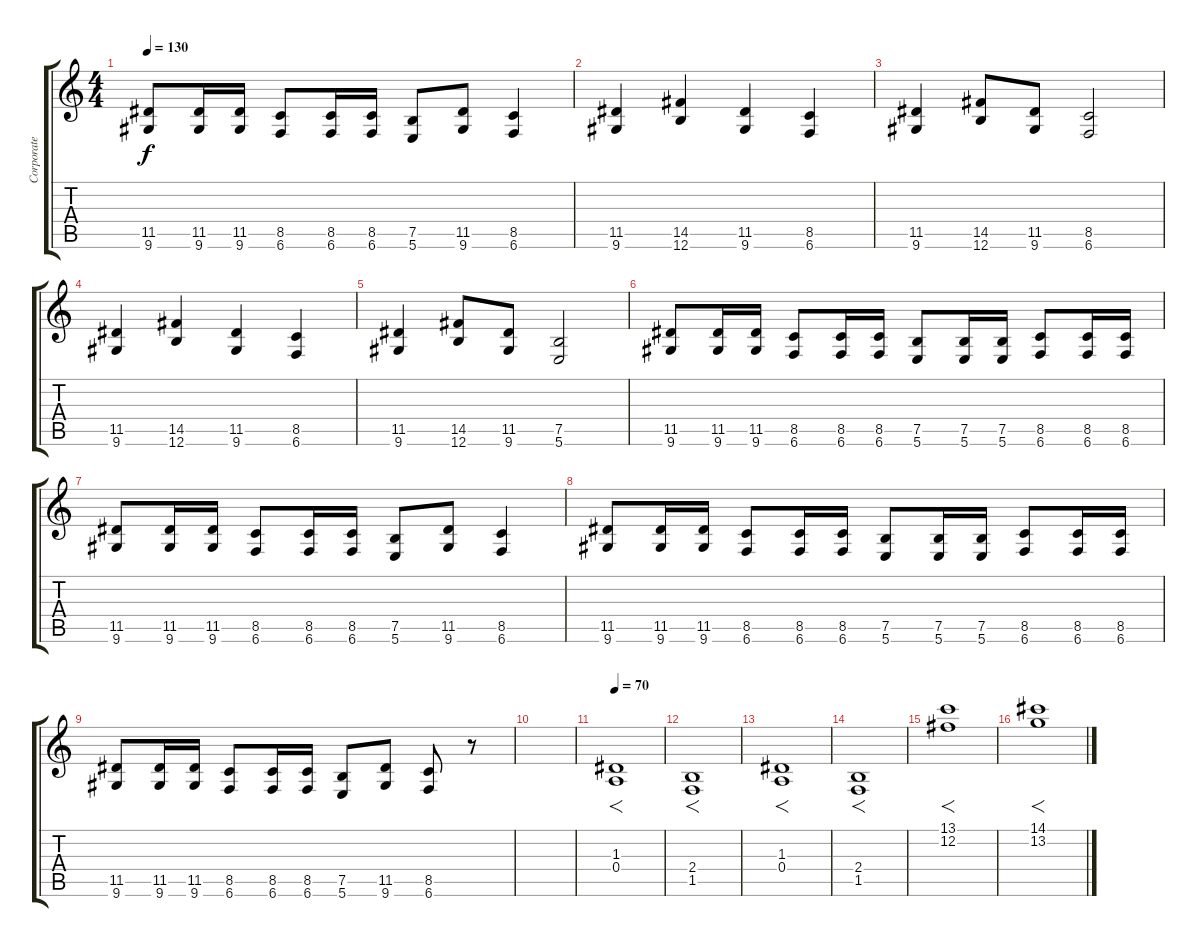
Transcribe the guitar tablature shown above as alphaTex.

\track ("Corporate Death (R)" "Corporate ") {instrument distortionguitar}
\staff {score tabs}
\tuning (B3 Gb3 D3 A2 E2 B1) {hide}
\ts (4 4)
\tempo 130
\clef g2
\ks c
(11.5 9.6).8{dy f} (11.5 9.6).16 (11.5 9.6).16 (8.5 6.6).8 (8.5 6.6).16 (8.5 6.6).16 (7.5 5.6).8 (11.5 9.6).8 (8.5 6.6).4 |
(11.5 9.6).4 (14.5 12.6).4 (11.5 9.6).4 (8.5 6.6).4 |
(11.5 9.6).4 (14.5 12.6).8 (11.5 9.6).8 (8.5 6.6).2 |
(11.5 9.6).4 (14.5 12.6).4 (11.5 9.6).4 (8.5 6.6).4 |
(11.5 9.6).4 (14.5 12.6).8 (11.5 9.6).8 (7.5 5.6).2 |
(11.5 9.6).8 (11.5 9.6).16 (11.5 9.6).16 (8.5 6.6).8 (8.5 6.6).16 (8.5 6.6).16 (7.5 5.6).8 (7.5 5.6).16 (7.5 5.6).16 (8.5 6.6).8 (8.5 6.6).16 (8.5 6.6).16 |
(11.5 9.6).8 (11.5 9.6).16 (11.5 9.6).16 (8.5 6.6).8 (8.5 6.6).16 (8.5 6.6).16 (7.5 5.6).8 (11.5 9.6).8 (8.5 6.6).4 |
(11.5 9.6).8 (11.5 9.6).16 (11.5 9.6).16 (8.5 6.6).8 (8.5 6.6).16 (8.5 6.6).16 (7.5 5.6).8 (7.5 5.6).16 (7.5 5.6).16 (8.5 6.6).8 (8.5 6.6).16 (8.5 6.6).16 |
(11.5 9.6).8 (11.5 9.6).16 (11.5 9.6).16 (8.5 6.6).8 (8.5 6.6).16 (8.5 6.6).16 (7.5 5.6).8 (11.5 9.6).8 (8.5 6.6).8 r.8 |
|
\tempo 70
(1.3 0.4).1{f instrument synthstrings2} |
(2.4 1.5).1{f} |
(1.3 0.4).1{f} |
(2.4 1.5).1{f} |
(13.1 12.2).1{f} |
(14.1 13.2).1{f}
